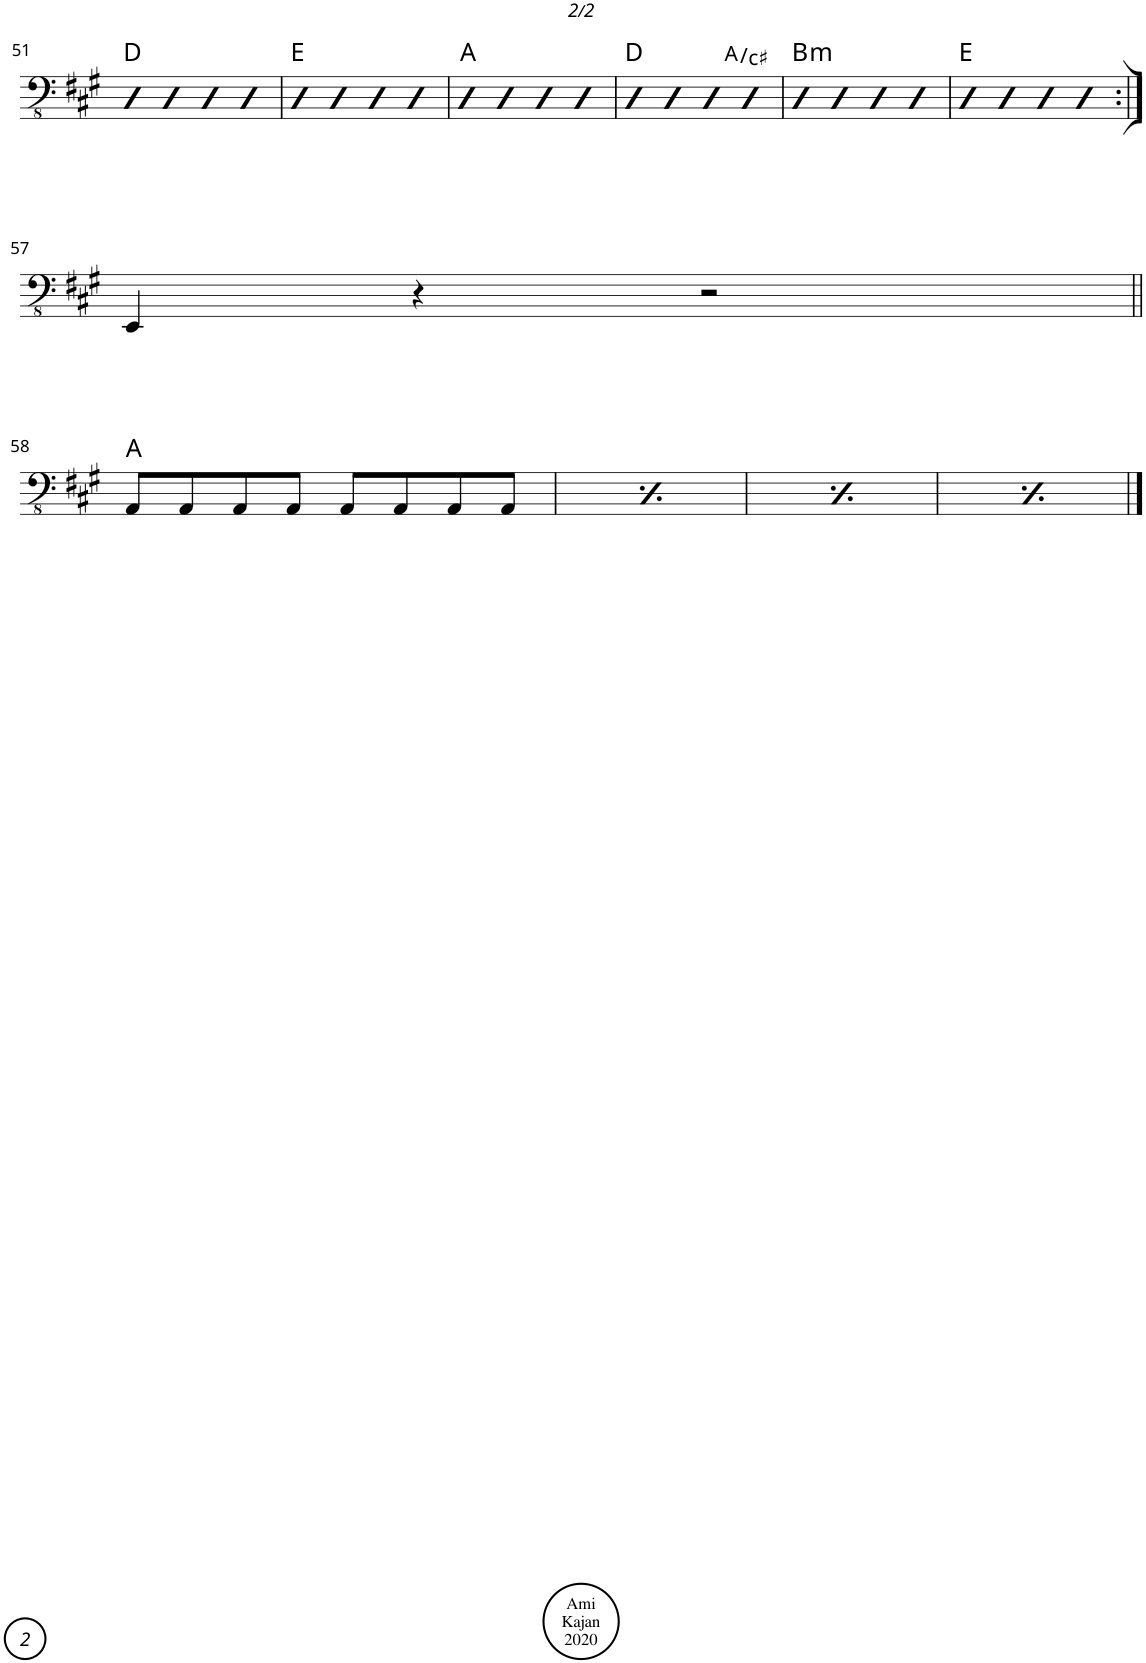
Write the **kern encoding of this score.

**kern	**harte
*part1	*part1
*staff1	*
*I"Acoustic Bass	*
*I'Bass	*
!!LO:PB:g=z
*clefFv4	*
*k[f#c#g#]	*
*M4/4	*
*met(c)	*
=51	=51
4DD	D:maj
4DD	.
4DD	.
4DD	.
=52	=52
4DD	E:maj
4DD	.
4DD	.
4DD	.
=53	=53
4DD	A:maj
4DD	.
4DD	.
4DD	.
=54	=54
4DD	D:maj
4DD	.
4DD	.
4DD	A:maj/3
=55	=55
!	!LO:H:kt=m
4DD	B:min
4DD	.
4DD	.
4DD	.
=56	=56
4DD	E:maj
4DD	.
4DD	.
4DD	.
!!LO:LB:g=z
=57:|!	=57:|!
4EEE/	.
4r	.
2r	.
!!LO:LB:g=z
=58||	=58||
8AAA/L	A:maj
8AAA/	.
8AAA/	.
8AAA/J	.
8AAA/L	.
8AAA/	.
8AAA/	.
8AAA/J	.
=59	=59
8AAA/L	A:maj
8AAA/	.
8AAA/	.
8AAA/J	.
8AAA/L	.
8AAA/	.
8AAA/	.
8AAA/J	.
=60	=60
8AAA/L	A:maj
8AAA/	.
8AAA/	.
8AAA/J	.
8AAA/L	.
8AAA/	.
8AAA/	.
8AAA/J	.
=61	=61
8AAA/L	A:maj
8AAA/	.
8AAA/	.
8AAA/J	.
8AAA/L	.
8AAA/	.
8AAA/	.
8AAA/J	.
==	==
*-	*-
